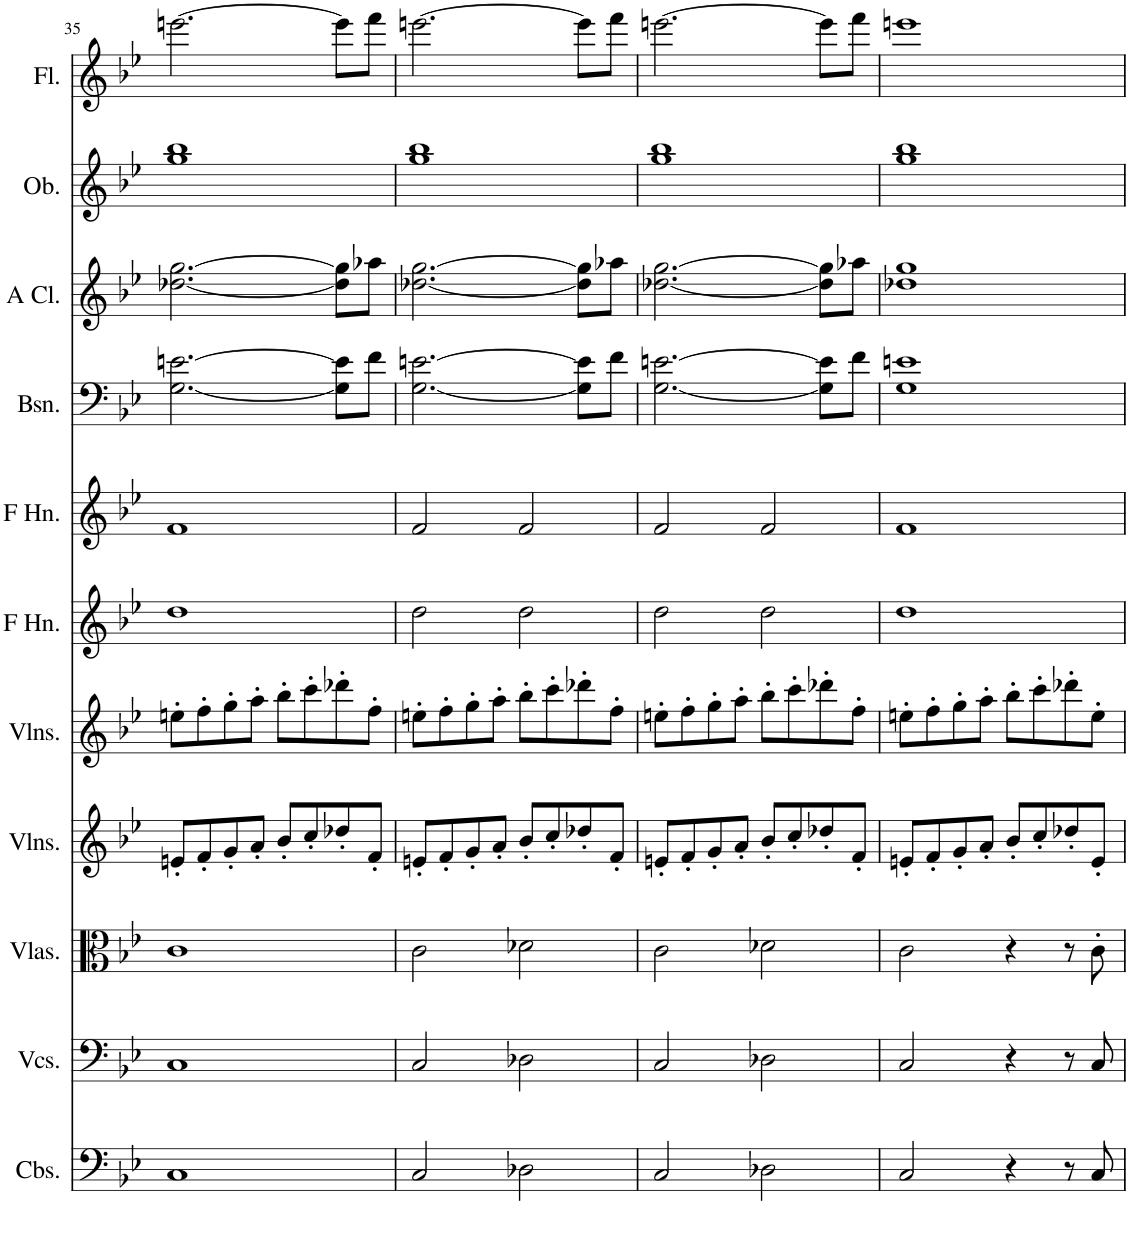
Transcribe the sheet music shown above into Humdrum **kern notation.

**kern	**kern	**kern	**kern	**kern	**kern	**kern	**kern	**kern	**kern	**kern
*part11	*part10	*part9	*part8	*part7	*part6	*part5	*part4	*part3	*part2	*part1
*staff11	*staff10	*staff9	*staff8	*staff7	*staff6	*staff5	*staff4	*staff3	*staff2	*staff1
*I"Contrabasses, Basso.	*I"Violoncellos, Violoncello.	*I"Violas, Viola.	*I"Violins, Violino II.	*I"Violins, Violino I.	*I"Horn in F, Corni in G.	*I"Horn in F, Corni in B.	*I"Bassoon, Fagotti.	*I"A Clarinet, Clarinetti.	*I"Oboe, Oboi.	*I"Flute, Flauto.
*I'Cbs.	*I'Vcs.	*I'Vlas.	*I'Vlns.	*I'Vlns.	*	*	*I'Bsn.	*I'A Cl.	*I'Ob.	*I'Fl.
!!LO:PB:g=z
*clefF4	*clefF4	*clefC3	*clefG2	*clefG2	*clefG2	*clefG2	*clefF4	*clefG2	*clefG2	*clefG2
*Trd7c12	*	*	*	*	*Trd4c7	*Trd4c7	*	*Trd2c3	*	*
*k[b-e-]	*k[b-e-]	*k[b-e-]	*k[b-e-]	*k[b-e-]	*k[b-e-]	*k[b-e-]	*k[b-e-]	*k[b-e-]	*k[b-e-]	*k[b-e-]
*M4/4	*M4/4	*M4/4	*M4/4	*M4/4	*M4/4	*M4/4	*M4/4	*M4/4	*M4/4	*M4/4
=35	=35	=35	=35	=35	=35	=35	=35	=35	=35	=35
1C	1C	1c	8en'/L	8een'\L	1dd	1f	[2.G\ [2.en\	[2.dd-X\ [2.gg\	1gg 1bb-	[2.eeen\
.	.	.	8f'/	8ff'\	.	.	.	.	.	.
.	.	.	8g'/	8gg'\	.	.	.	.	.	.
.	.	.	8a'/J	8aa'\J	.	.	.	.	.	.
.	.	.	8b-'/L	8bb-'\L	.	.	.	.	.	.
.	.	.	8cc'/	8ccc'\	.	.	.	.	.	.
.	.	.	8dd-X'/	8ddd-X'\	.	.	8G\] 8e\]L	8dd-\] 8gg\]L	.	8eee\L]
.	.	.	8f'/J	8ff'\J	.	.	8f\J	8aa-X\J	.	8fff\J
=36	=36	=36	=36	=36	=36	=36	=36	=36	=36	=36
2C/	2C/	2c\	8en'/L	8een'\L	2dd\	2f/	[2.G\ [2.en\	[2.dd-X\ [2.gg\	1gg 1bb-	[2.eeen\
.	.	.	8f'/	8ff'\	.	.	.	.	.	.
.	.	.	8g'/	8gg'\	.	.	.	.	.	.
.	.	.	8a'/J	8aa'\J	.	.	.	.	.	.
2D-X\	2D-X\	2d-X\	8b-'/L	8bb-'\L	2dd\	2f/	.	.	.	.
.	.	.	8cc'/	8ccc'\	.	.	.	.	.	.
.	.	.	8dd-X'/	8ddd-X'\	.	.	8G\] 8e\]L	8dd-\] 8gg\]L	.	8eee\L]
.	.	.	8f'/J	8ff'\J	.	.	8f\J	8aa-X\J	.	8fff\J
=37	=37	=37	=37	=37	=37	=37	=37	=37	=37	=37
2C/	2C/	2c\	8en'/L	8een'\L	2dd\	2f/	[2.G\ [2.en\	[2.dd-X\ [2.gg\	1gg 1bb-	[2.eeen\
.	.	.	8f'/	8ff'\	.	.	.	.	.	.
.	.	.	8g'/	8gg'\	.	.	.	.	.	.
.	.	.	8a'/J	8aa'\J	.	.	.	.	.	.
2D-X\	2D-X\	2d-X\	8b-'/L	8bb-'\L	2dd\	2f/	.	.	.	.
.	.	.	8cc'/	8ccc'\	.	.	.	.	.	.
.	.	.	8dd-X'/	8ddd-X'\	.	.	8G\] 8e\]L	8dd-\] 8gg\]L	.	8eee\L]
.	.	.	8f'/J	8ff'\J	.	.	8f\J	8aa-X\J	.	8fff\J
=38	=38	=38	=38	=38	=38	=38	=38	=38	=38	=38
2C/	2C/	2c\	8en'/L	8een'\L	1dd	1f	1G 1en	1dd-X 1gg	1gg 1bb-	1eeen
.	.	.	8f'/	8ff'\	.	.	.	.	.	.
.	.	.	8g'/	8gg'\	.	.	.	.	.	.
.	.	.	8a'/J	8aa'\J	.	.	.	.	.	.
4r	4r	4r	8b-'/L	8bb-'\L	.	.	.	.	.	.
.	.	.	8cc'/	8ccc'\	.	.	.	.	.	.
8r	8r	8r	8dd-X'/	8ddd-X'\	.	.	.	.	.	.
8C/	8C/	8c'\	8e'/J	8ee'\J	.	.	.	.	.	.
=	=	=	=	=	=	=	=	=	=	=
*-	*-	*-	*-	*-	*-	*-	*-	*-	*-	*-
